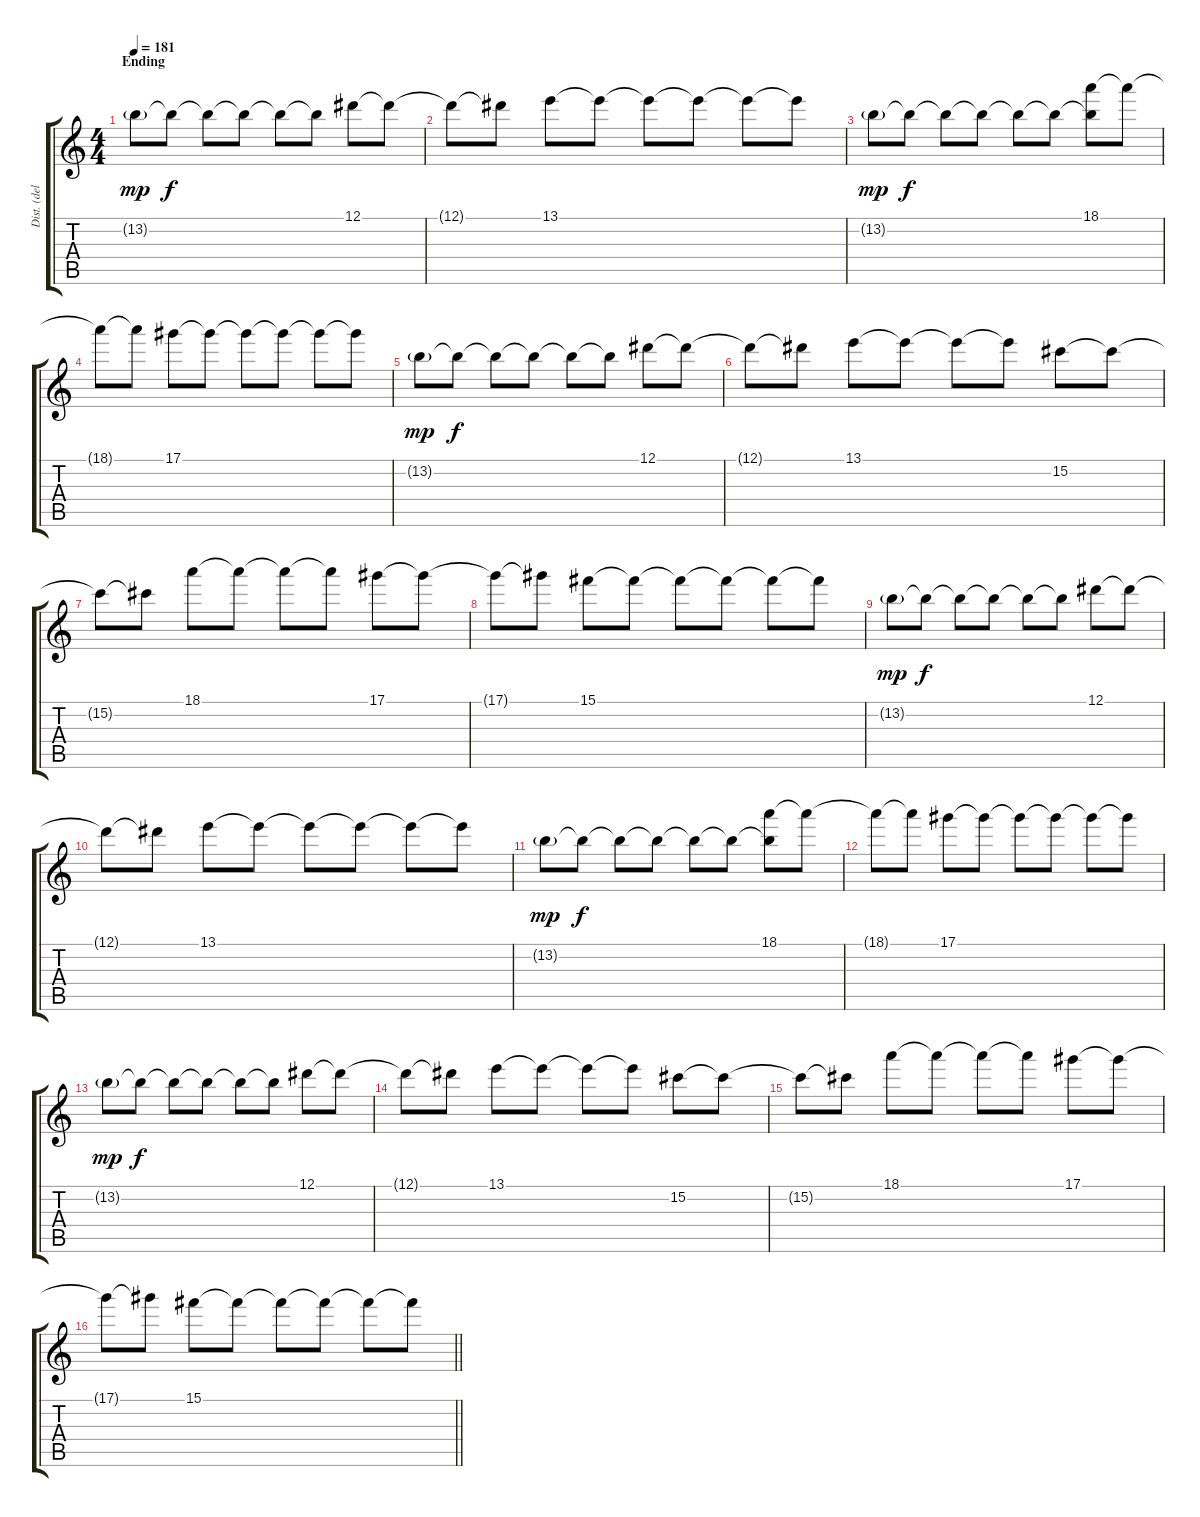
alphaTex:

\track ("Dist. (delayed) Lead Guitar" "Dist. (del") {instrument distortionguitar}
\staff {score tabs}
\tuning (Eb4 Bb3 Gb3 Db3 Ab2 Db2) {hide}
\ts (4 4)
\section ("" "Ending")
\tempo 181
\clef g2
\ks c
13.2{g}.8{dy mp} 13.2{t}.8{dy f} 13.2{t}.8 13.2{t}.8 13.2{t}.8 13.2{t}.8 12.1.8 12.1{t}.8 |
12.1{t}.8 12.1{t}.8 13.1.8 13.1{t}.8 13.1{t}.8 13.1{t}.8 13.1{t}.8 13.1{t}.8 |
13.2{g}.8{dy mp} 13.2{t}.8{dy f} 13.2{t}.8 13.2{t}.8 13.2{t}.8 13.2{t}.8 (18.1 13.2{t}).8 18.1{t}.8 |
18.1{t}.8 18.1{t}.8 17.1.8 17.1{t}.8 17.1{t}.8 17.1{t}.8 17.1{t}.8 17.1{t}.8 |
13.2{g}.8{dy mp} 13.2{t}.8{dy f} 13.2{t}.8 13.2{t}.8 13.2{t}.8 13.2{t}.8 12.1.8 12.1{t}.8 |
12.1{t}.8 12.1{t}.8 13.1.8 13.1{t}.8 13.1{t}.8 13.1{t}.8 15.2.8 15.2{t}.8 |
15.2{t}.8 15.2{t}.8 18.1.8 18.1{t}.8 18.1{t}.8 18.1{t}.8 17.1.8 17.1{t}.8 |
17.1{t}.8 17.1{t}.8 15.1.8 15.1{t}.8 15.1{t}.8 15.1{t}.8 15.1{t}.8 15.1{t}.8 |
13.2{g}.8{dy mp} 13.2{t}.8{dy f} 13.2{t}.8 13.2{t}.8 13.2{t}.8 13.2{t}.8 12.1.8 12.1{t}.8 |
12.1{t}.8 12.1{t}.8 13.1.8 13.1{t}.8 13.1{t}.8 13.1{t}.8 13.1{t}.8 13.1{t}.8 |
13.2{g}.8{dy mp} 13.2{t}.8{dy f} 13.2{t}.8 13.2{t}.8 13.2{t}.8 13.2{t}.8 (18.1 13.2{t}).8 18.1{t}.8 |
18.1{t}.8 18.1{t}.8 17.1.8 17.1{t}.8 17.1{t}.8 17.1{t}.8 17.1{t}.8 17.1{t}.8 |
13.2{g}.8{dy mp} 13.2{t}.8{dy f} 13.2{t}.8 13.2{t}.8 13.2{t}.8 13.2{t}.8 12.1.8 12.1{t}.8 |
12.1{t}.8 12.1{t}.8 13.1.8 13.1{t}.8 13.1{t}.8 13.1{t}.8 15.2.8 15.2{t}.8 |
15.2{t}.8 15.2{t}.8 18.1.8 18.1{t}.8 18.1{t}.8 18.1{t}.8 17.1.8 17.1{t}.8 |
\barLineRight lightlight
17.1{t}.8 17.1{t}.8 15.1.8 15.1{t}.8 15.1{t}.8 15.1{t}.8 15.1{t}.8 15.1{t}.8
